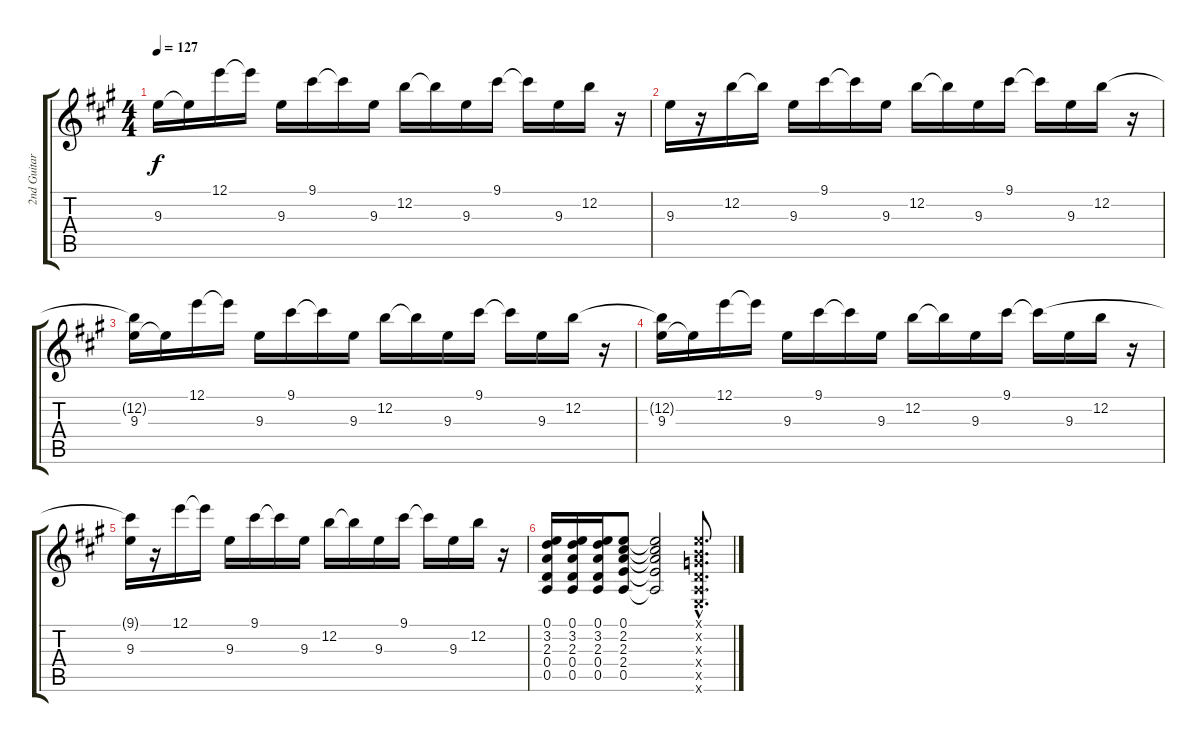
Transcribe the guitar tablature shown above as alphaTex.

\track ("2nd Guitar" "2nd Guitar") {instrument acousticguitarnylon}
\staff {score tabs}
\tuning (E4 B3 G3 D3 A2 E2) {hide}
\ts (4 4)
\tempo 127
\clef g2
\ks a
9.3.16{dy f} 9.3{t}.16 12.1.16 12.1{t}.16 9.3.16 9.1.16 9.1{t}.16 9.3.16 12.2.16 12.2{t}.16 9.3.16 9.1.16 9.1{t}.16 9.3.16 12.2.16 r.16 |
9.3.16 r.16 12.2.16 12.2{t}.16 9.3.16 9.1.16 9.1{t}.16 9.3.16 12.2.16 12.2{t}.16 9.3.16 9.1.16 9.1{t}.16 9.3.16 12.2.16 r.16 |
(12.2{t} 9.3).16 9.3{t}.16 12.1.16 12.1{t}.16 9.3.16 9.1.16 9.1{t}.16 9.3.16 12.2.16 12.2{t}.16 9.3.16 9.1.16 9.1{t}.16 9.3.16 12.2.16 r.16 |
(12.2{t} 9.3).16 9.3{t}.16 12.1.16 12.1{t}.16 9.3.16 9.1.16 9.1{t}.16 9.3.16 12.2.16 12.2{t}.16 9.3.16 9.1.16 9.1{t}.16 9.3.16 12.2.16 r.16 |
(9.1{t} 9.3).16 r.16 12.1.16 12.1{t}.16 9.3.16 9.1.16 9.1{t}.16 9.3.16 12.2.16 12.2{t}.16 9.3.16 9.1.16 9.1{t}.16 9.3.16 12.2.16 r.16 |
(0.1 3.2 2.3 0.4 0.5).16 (0.1 3.2 2.3 0.4 0.5).16 (0.1 3.2 2.3 0.4 0.5).16 (0.1 2.2 2.3 2.4 0.5).8 (0.1{t} 2.2{t} 2.3{t} 2.4{t} 0.5{t}).2 (0.1{hac x} 0.2{hac x} 0.3{hac x} 0.4{hac x} 0.5{hac x} 0.6{hac x}).8{d}
